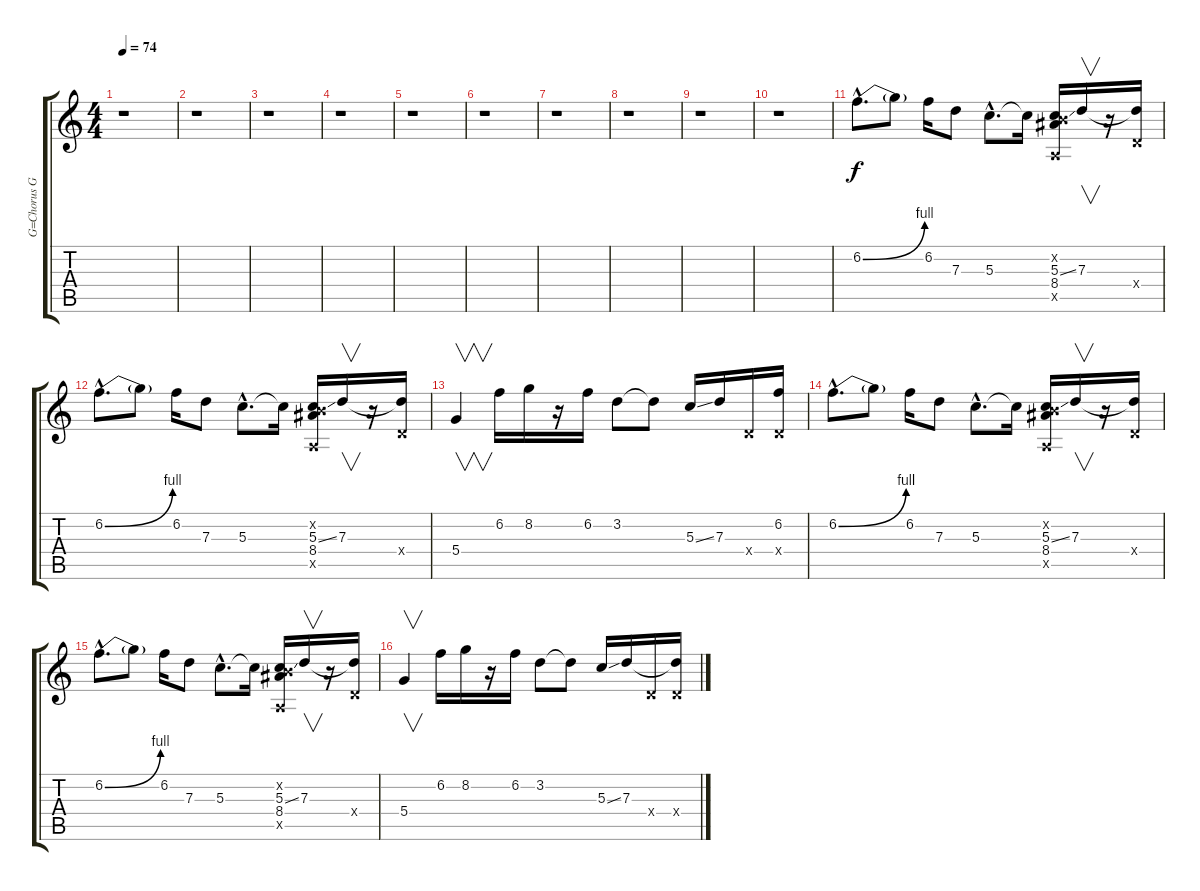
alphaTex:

\track ("G=Chorus Guitar" "G=Chorus G") {instrument distortionguitar}
\staff {score tabs}
\tuning (E4 B3 G3 D3 A2 E2) {hide}
\ts (4 4)
\tempo 74
\clef g2
\ks c
r.1{dy f} |
r.1 |
r.1 |
r.1 |
r.1 |
r.1 |
r.1 |
r.1 |
r.1 |
r.1 |
6.2{be (bend 0 0 60 4) hac}.8{d} 6.2{t}.8 6.2.16 7.3.8 5.3{hac}.8{d} 5.3{t}.16 (0.2{x} 5.3{ss} 8.4 0.5{x}).16 7.3.16{v} r.16 (7.3{t} 0.4{x}).16 |
6.2{be (bend 0 0 60 4) hac}.8{d} 6.2{t}.8 6.2.16 7.3.8 5.3{hac}.8{d} 5.3{t}.16 (0.2{x} 5.3{ss} 8.4 0.5{x}).16 7.3.16{v} r.16 (7.3{t} 0.4{x}).16 |
5.4.4{v} 6.2.16 8.2.16 r.16 6.2.16 3.2.8 3.2{t}.8 5.3{ss}.16 7.3.16 0.4{x}.16 (6.2 0.4{x}).16 |
6.2{be (bend 0 0 60 4) hac}.8{d} 6.2{t}.8 6.2.16 7.3.8 5.3{hac}.8{d} 5.3{t}.16 (0.2{x} 5.3{ss} 8.4 0.5{x}).16 7.3.16{v} r.16 (7.3{t} 0.4{x}).16 |
6.2{be (bend 0 0 60 4) hac}.8{d} 6.2{t}.8 6.2.16 7.3.8 5.3{hac}.8{d} 5.3{t}.16 (0.2{x} 5.3{ss} 8.4 0.5{x}).16 7.3.16{v} r.16 (7.3{t} 0.4{x}).16 |
5.4.4{v} 6.2.16 8.2.16 r.16 6.2.16 3.2.8 3.2{t}.8 5.3{ss}.16 7.3.16 0.4{x}.16 (7.3{t} 0.4{x}).16
